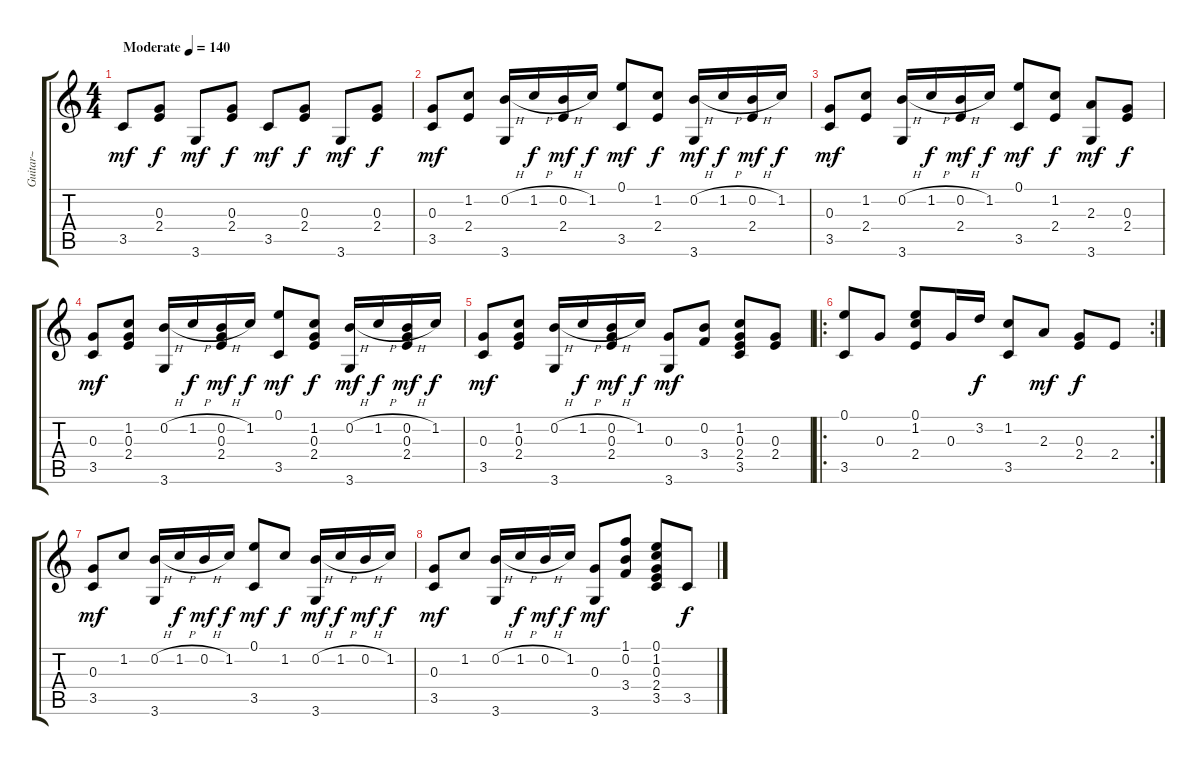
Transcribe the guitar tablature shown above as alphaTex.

\track ("Guitar~" "Guitar~") {instrument acousticguitarsteel}
\staff {score tabs}
\tuning (E4 B3 G3 D3 A2 E2) {hide}
\ts (4 4)
\tempo (140 "Moderate")
\clef g2
\ks c
3.5.8{dy mf instrument acousticguitarsteel} (0.3 2.4).8{dy f} 3.6.8{dy mf} (0.3 2.4).8{dy f} 3.5.8{dy mf} (0.3 2.4).8{dy f} 3.6.8{dy mf} (0.3 2.4).8{dy f} |
(0.3 3.5).8{dy mf} (1.2 2.4).8 (0.2{h} 3.6).16 1.2{h}.16{dy f} (0.2{h} 2.4).16{dy mf} 1.2.16{dy f} (0.1 3.5).8{dy mf} (1.2 2.4).8{dy f} (0.2{h} 3.6).16{dy mf} 1.2{h}.16{dy f} (0.2{h} 2.4).16{dy mf} 1.2.16{dy f} |
(0.3 3.5).8{dy mf} (1.2 2.4).8 (0.2{h} 3.6).16 1.2{h}.16{dy f} (0.2{h} 2.4).16{dy mf} 1.2.16{dy f} (0.1 3.5).8{dy mf} (1.2 2.4).8{dy f} (2.3 3.6).8{dy mf} (0.3 2.4).8{dy f} |
(0.3 3.5).8{dy mf} (1.2 0.3 2.4).8 (0.2{h} 3.6).16 1.2{h}.16{dy f} (0.2{h} 0.3 2.4).16{dy mf} 1.2.16{dy f} (0.1 3.5).8{dy mf} (1.2 0.3 2.4).8{dy f} (0.2{h} 3.6).16{dy mf} 1.2{h}.16{dy f} (0.2{h} 0.3 2.4).16{dy mf} 1.2.16{dy f} |
(0.3 3.5).8{dy mf} (1.2 0.3 2.4).8 (0.2{h} 3.6).16 1.2{h}.16{dy f} (0.2{h} 0.3 2.4).16{dy mf} 1.2.16{dy f} (0.3 3.6).8{dy mf} (0.2 3.4).8 (1.2 0.3 2.4 3.5).8 (0.3 2.4).8 |
\ro
\rc 2
(0.1 3.5).8 0.3.8 (0.1 1.2 2.4).8 0.3.16 3.2.16{dy f} (1.2 3.5).8 2.3.8{dy mf} (0.3 2.4).8{dy f} 2.4.8 |
(0.3 3.5).8{dy mf} 1.2.8 (0.2{h} 3.6).16 1.2{h}.16{dy f} 0.2{h}.16{dy mf} 1.2.16{dy f} (0.1 3.5).8{dy mf} 1.2.8{dy f} (0.2{h} 3.6).16{dy mf} 1.2{h}.16{dy f} 0.2{h}.16{dy mf} 1.2.16{dy f} |
(0.3 3.5).8{dy mf} 1.2.8 (0.2{h} 3.6).16 1.2{h}.16{dy f} 0.2{h}.16{dy mf} 1.2.16{dy f} (0.3 3.6).8{dy mf} (1.1 0.2 3.4).8 (0.1 1.2 0.3 2.4 3.5).8 3.5.8{dy f}
